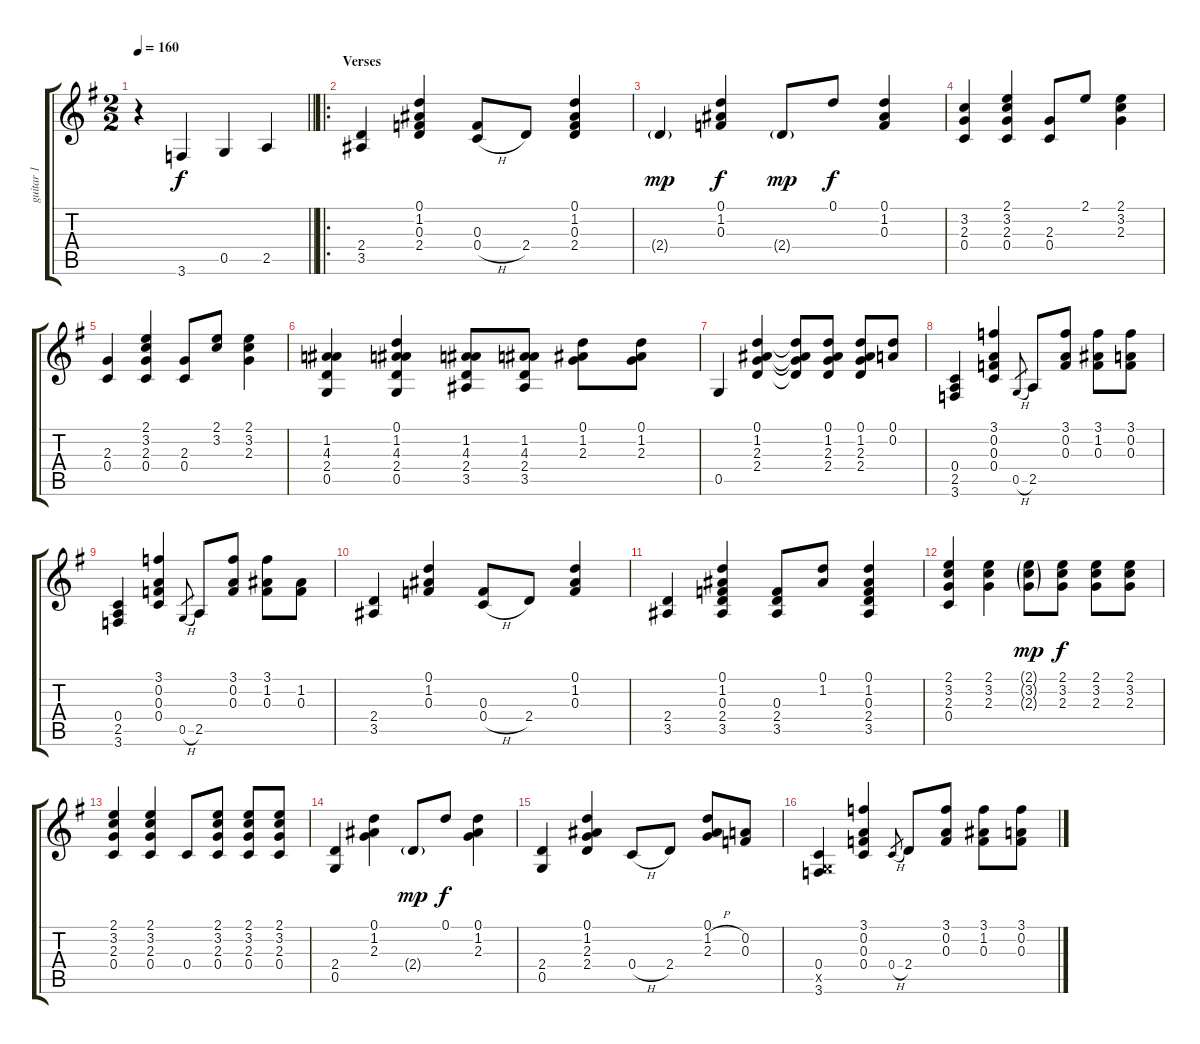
\track ("guitar 1" "guitar 1") {instrument acousticguitarsteel}
\staff {score tabs}
\tuning (D4 A3 F3 C3 G2 D2) {hide}
\ts (2 2)
\tempo 160
\clef g2
\barLineRight lightlight
\ks g
r.4{dy f instrument acousticguitarsteel} 3.6.4 0.5.4 2.5.4 |
\ro
\section ("" "Verses")
(2.4 3.5).4 (0.1 1.2 0.3 2.4).4 (0.3 0.4{h}).8 2.4.8 (0.1 1.2 0.3 2.4).4 |
2.4{g}.4{dy mp} (0.1 1.2 0.3).4{dy f} 2.4{g}.8{dy mp} 0.1.8{dy f} (0.1 1.2 0.3).4 |
(3.2 2.3 0.4).4 (2.1 3.2 2.3 0.4).4 (2.3 0.4).8 2.1.8 (2.1 3.2 2.3).4 |
(2.3 0.4).4 (2.1 3.2 2.3 0.4).4 (2.3 0.4).8 (2.1 3.2).8 (2.1 3.2 2.3).4 |
(1.2 4.3 2.4 0.5).4 (0.1 1.2 4.3 2.4 0.5).4 (1.2 4.3 2.4 3.5).8 (1.2 4.3 2.4 3.5).8 (0.1 1.2 2.3).8 (0.1 1.2 2.3).8 |
0.5.4 (0.1 1.2 2.3 2.4).4 (0.1{t} 1.2{t} 2.3{t} 2.4{t}).8 (0.1 1.2 2.3 2.4).8 (0.1 1.2 2.3 2.4).8 (0.1 0.2).8 |
(0.4 2.5 3.6).4 (3.1 0.2 0.3 0.4).4 0.5{h}.8{gr} 2.5.8 (3.1 0.2 0.3).8 (3.1 1.2 0.3).8 (3.1 0.2 0.3).8 |
(0.4 2.5 3.6).4 (3.1 0.2 0.3 0.4).4 0.5{h}.8{gr} 2.5.8 (3.1 0.2 0.3).8 (3.1 1.2 0.3).8 (1.2 0.3).8 |
(2.4 3.5).4 (0.1 1.2 0.3).4 (0.3 0.4{h}).8 2.4.8 (0.1 1.2 0.3).4 |
(2.4 3.5).4 (0.1 1.2 0.3 2.4 3.5).4 (0.3 2.4 3.5).8 (0.1 1.2).8 (0.1 1.2 0.3 2.4 3.5).4 |
(2.1 3.2 2.3 0.4).4 (2.1 3.2 2.3).4 (2.1{g} 3.2{g} 2.3{g}).8{dy mp} (2.1 3.2 2.3).8{dy f} (2.1 3.2 2.3).8 (2.1 3.2 2.3).8 |
(2.1 3.2 2.3 0.4).4 (2.1 3.2 2.3 0.4).4 0.4.8 (2.1 3.2 2.3 0.4).8 (2.1 3.2 2.3 0.4).8 (2.1 3.2 2.3 0.4).8 |
(2.4 0.5).4 (0.1 1.2 2.3).4 2.4{g}.8{dy mp} 0.1.8{dy f} (0.1 1.2 2.3).4 |
(2.4 0.5).4 (0.1 1.2 2.3 2.4).4 0.4{h}.8 2.4.8 (0.1 1.2{h} 2.3).8 (0.2 0.3).8 |
(0.4 0.5{x} 3.6).4 (3.1 0.2 0.3 0.4).4 0.4{h}.8{gr} 2.4.8 (3.1 0.2 0.3).8 (3.1 1.2 0.3).8 (3.1 0.2 0.3).8
